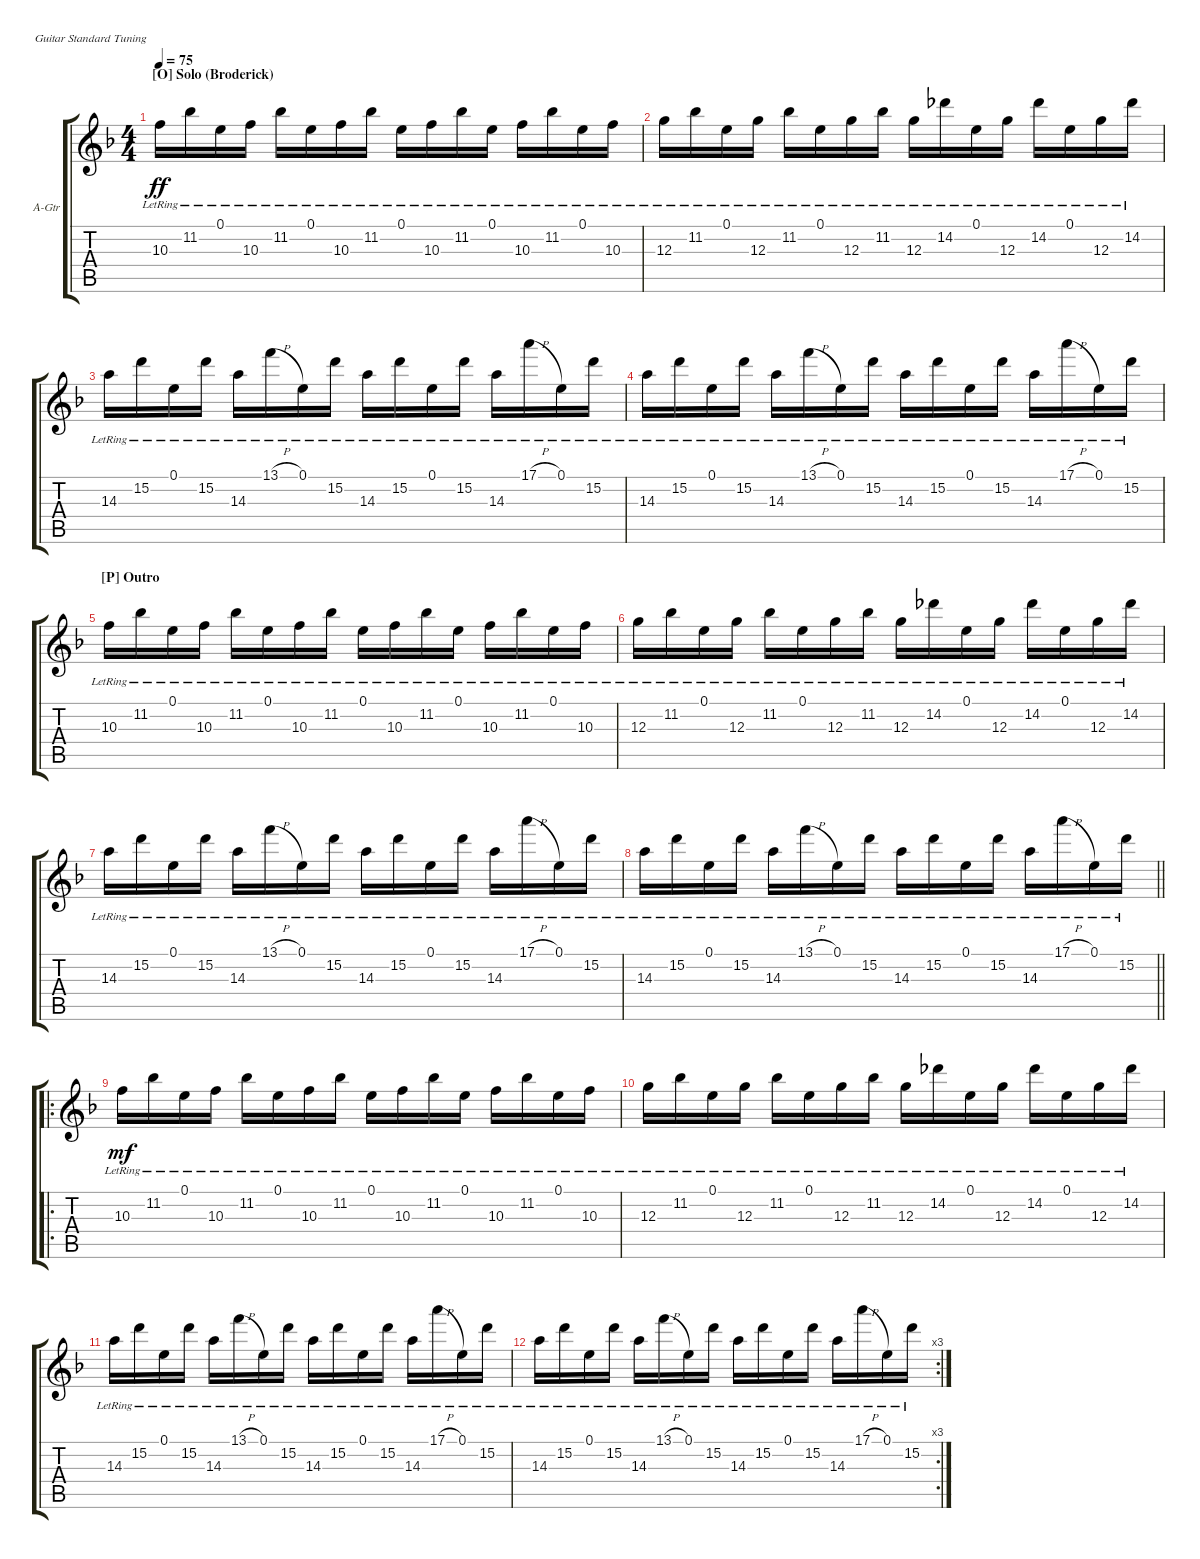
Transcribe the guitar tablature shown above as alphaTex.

\bracketExtendMode groupsimilarinstruments
\firstSystemTrackNameOrientation horizontal
\otherSystemsTrackNameOrientation horizontal
\track ("Rhythm 1 (Acoustic Steel)" "A-Gtr") {instrument acousticguitarsteel}
\staff {score tabs}
\tuning (E4 B3 G3 D3 A2 E2)
\ts (4 4)
\section ("O" "Solo (Broderick)")
\tempo 75
\clef g2
\ks dminor
10.3{lr}.16{dy ff} 11.2{lr}.16 0.1{lr}.16 10.3{lr}.16 11.2{lr}.16 0.1{lr}.16 10.3{lr}.16 11.2{lr}.16 0.1{lr}.16 10.3{lr}.16 11.2{lr}.16 0.1{lr}.16 10.3{lr}.16 11.2{lr}.16 0.1{lr}.16 10.3{lr}.16 |
12.3{lr}.16 11.2{lr}.16 0.1{lr}.16 12.3{lr}.16 11.2{lr}.16 0.1{lr}.16 12.3{lr}.16 11.2{lr}.16 12.3{lr}.16 14.2{lr}.16 0.1{lr}.16 12.3{lr}.16 14.2{lr}.16 0.1{lr}.16 12.3{lr}.16 14.2{lr}.16 |
14.3{lr}.16 15.2{lr}.16 0.1{lr}.16 15.2{lr}.16 14.3{lr}.16 13.1{h lr}.16 0.1{lr}.16 15.2{lr}.16 14.3{lr}.16 15.2{lr}.16 0.1{lr}.16 15.2{lr}.16 14.3{lr}.16 17.1{h lr}.16 0.1{lr}.16 15.2{lr}.16 |
14.3{lr}.16 15.2{lr}.16 0.1{lr}.16 15.2{lr}.16 14.3{lr}.16 13.1{h lr}.16 0.1{lr}.16 15.2{lr}.16 14.3{lr}.16 15.2{lr}.16 0.1{lr}.16 15.2{lr}.16 14.3{lr}.16 17.1{h lr}.16 0.1{lr}.16 15.2{lr}.16 |
\section ("P" "Outro")
10.3{lr}.16 11.2{lr}.16 0.1{lr}.16 10.3{lr}.16 11.2{lr}.16 0.1{lr}.16 10.3{lr}.16 11.2{lr}.16 0.1{lr}.16 10.3{lr}.16 11.2{lr}.16 0.1{lr}.16 10.3{lr}.16 11.2{lr}.16 0.1{lr}.16 10.3{lr}.16 |
12.3{lr}.16 11.2{lr}.16 0.1{lr}.16 12.3{lr}.16 11.2{lr}.16 0.1{lr}.16 12.3{lr}.16 11.2{lr}.16 12.3{lr}.16 14.2{lr}.16 0.1{lr}.16 12.3{lr}.16 14.2{lr}.16 0.1{lr}.16 12.3{lr}.16 14.2{lr}.16 |
14.3{lr}.16 15.2{lr}.16 0.1{lr}.16 15.2{lr}.16 14.3{lr}.16 13.1{h lr}.16 0.1{lr}.16 15.2{lr}.16 14.3{lr}.16 15.2{lr}.16 0.1{lr}.16 15.2{lr}.16 14.3{lr}.16 17.1{h lr}.16 0.1{lr}.16 15.2{lr}.16 |
\barLineRight lightlight
14.3{lr}.16 15.2{lr}.16 0.1{lr}.16 15.2{lr}.16 14.3{lr}.16 13.1{h lr}.16 0.1{lr}.16 15.2{lr}.16 14.3{lr}.16 15.2{lr}.16 0.1{lr}.16 15.2{lr}.16 14.3{lr}.16 17.1{h lr}.16 0.1{lr}.16 15.2{lr}.16 |
\ro
\section ("" "")
10.3{lr}.16{dy mf} 11.2{lr}.16 0.1{lr}.16 10.3{lr}.16 11.2{lr}.16 0.1{lr}.16 10.3{lr}.16 11.2{lr}.16 0.1{lr}.16 10.3{lr}.16 11.2{lr}.16 0.1{lr}.16 10.3{lr}.16 11.2{lr}.16 0.1{lr}.16 10.3{lr}.16 |
12.3{lr}.16 11.2{lr}.16 0.1{lr}.16 12.3{lr}.16 11.2{lr}.16 0.1{lr}.16 12.3{lr}.16 11.2{lr}.16 12.3{lr}.16 14.2{lr}.16 0.1{lr}.16 12.3{lr}.16 14.2{lr}.16 0.1{lr}.16 12.3{lr}.16 14.2{lr}.16 |
14.3{lr}.16 15.2{lr}.16 0.1{lr}.16 15.2{lr}.16 14.3{lr}.16 13.1{h lr}.16 0.1{lr}.16 15.2{lr}.16 14.3{lr}.16 15.2{lr}.16 0.1{lr}.16 15.2{lr}.16 14.3{lr}.16 17.1{h lr}.16 0.1{lr}.16 15.2{lr}.16 |
\rc 3
14.3{lr}.16 15.2{lr}.16 0.1{lr}.16 15.2{lr}.16 14.3{lr}.16 13.1{h lr}.16 0.1{lr}.16 15.2{lr}.16 14.3{lr}.16 15.2{lr}.16 0.1{lr}.16 15.2{lr}.16 14.3{lr}.16 17.1{h lr}.16 0.1{lr}.16 15.2{lr}.16
